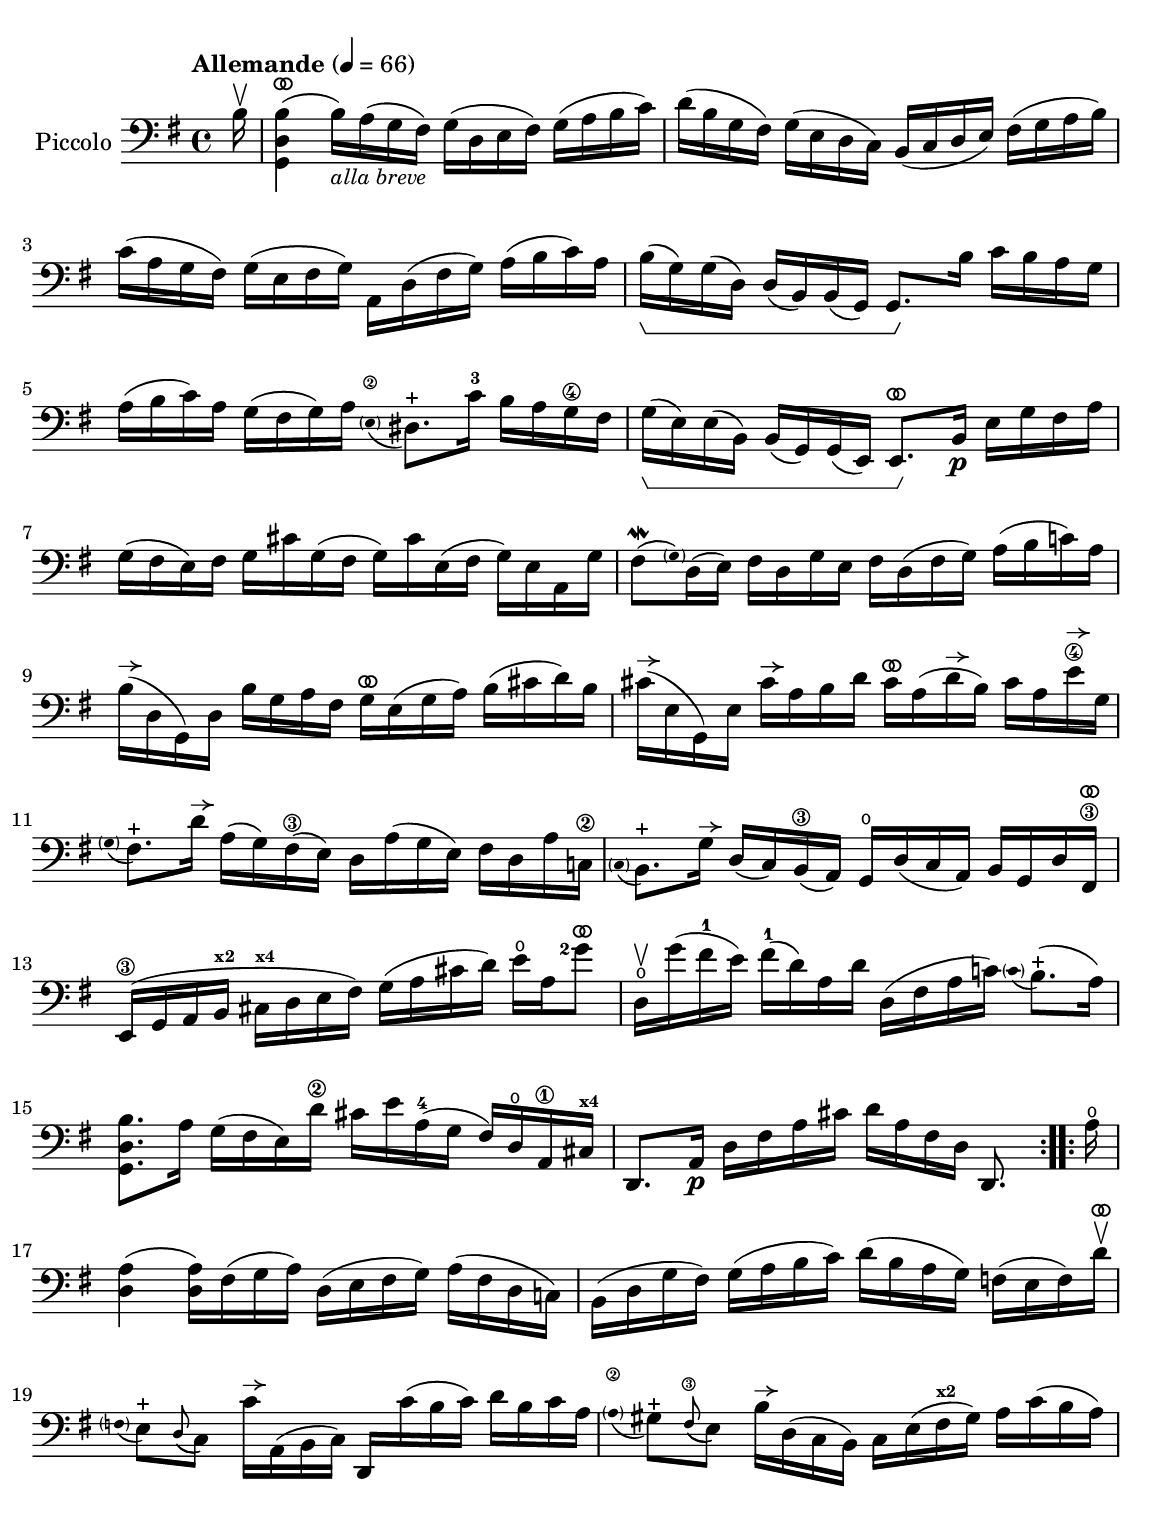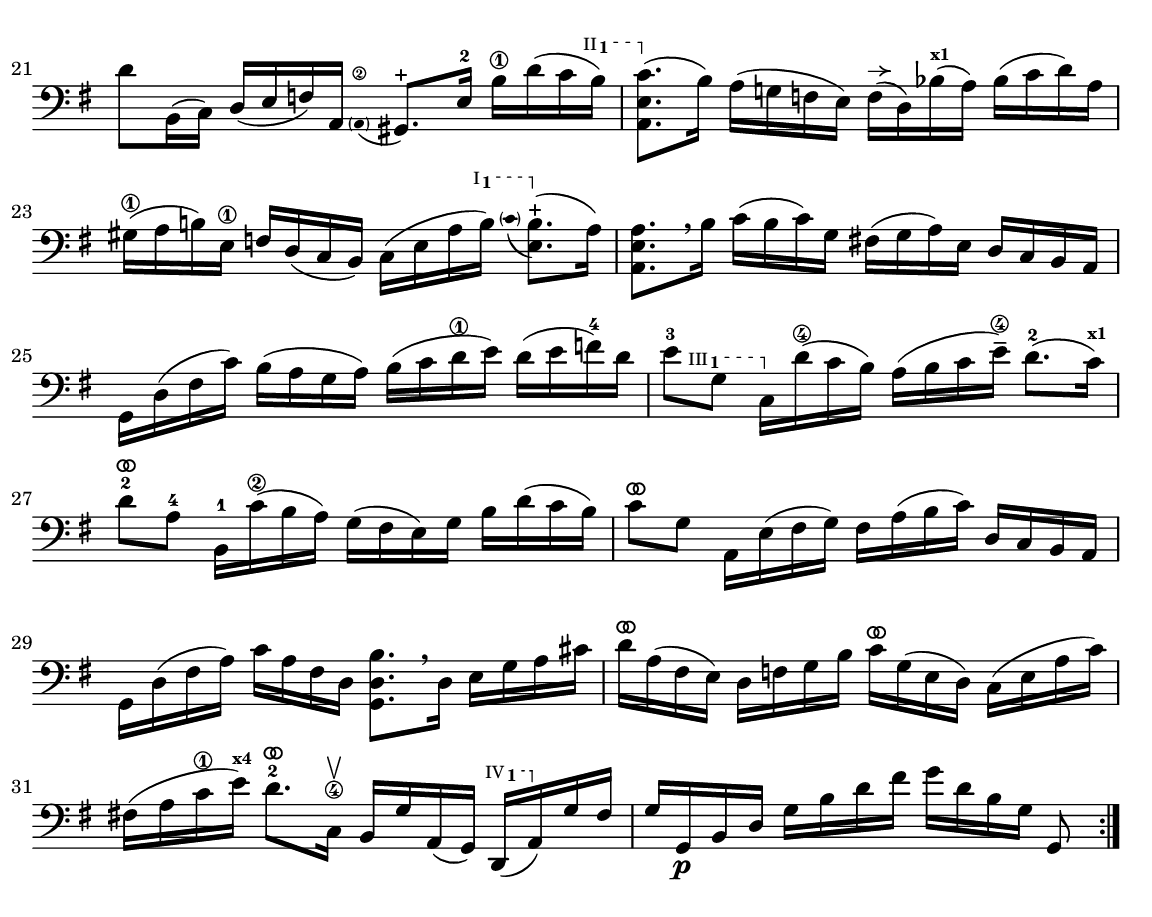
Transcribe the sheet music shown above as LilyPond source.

#(set-global-staff-size 21)

\version "2.18.2"

\header {
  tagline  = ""
}

\language "italiano"

% iPad Pro 12.9

\paper {
  paper-width  = 195\mm
  paper-height = 260\mm
%  indent = #0
  page-count = #2
  line-width = #184
  print-page-number = ##f
  ragged-last-bottom = ##t
  ragged-bottom = ##f
%  ragged-last = ##t
}

% function parentheAll allows for accidental symbol to be included in parentheses
%
parentheAll = #(define-music-function (parser location note) (ly:music?)
#{
  \once \override ParenthesesItem.font-size = #-1
  \once \override ParenthesesItem.stencil = #(lambda (grob)
       (let* ((acc (ly:grob-object (ly:grob-parent grob Y) 'accidental-grob))
              (dot (ly:grob-object (ly:grob-parent grob Y) 'dot)))
         (if (not (null? acc)) (ly:pointer-group-interface::add-grob grob 'elements acc))
         (if (not (null? dot)) (ly:pointer-group-interface::add-grob grob 'elements dot))
         (parentheses-item::print grob)))
  \parenthesize $note
#})

% \phrasingSlurDashed
% \SlurDashed
% \slurSolid

allongerUne = \markup {
  \center-column {
    \combine
    \draw-line #'(-2 . 0)
    \arrow-head #X #RIGHT ##f
  }
}

ringsps = #"
  0.15 setlinewidth
  0.9 0.6 moveto
  0.4 0.6 0.5 0 361 arc
  stroke
  1.0 0.6 0.5 0 361 arc
  stroke
  "

vibrato = \markup {
  \with-dimensions #'(-0.2 . 1.6) #'(0 . 1.2)
  \postscript #ringsps
}

startModernBarre =
#(define-event-function (parser location fretnum partial)
   (number? number?)
    #{
      \tweak bound-details.left.text
        \markup
          \teeny \concat {
          #(format #f "~@r" fretnum)
          \hspace #.2
          \lower #.3 \small \bold \fontsize #-2 #(number->string partial)
          \hspace #.5
        }
      \tweak font-size -1
      \tweak font-shape #'upright
      \tweak style #'dashed-line
      \tweak dash-fraction #0.3
      \tweak dash-period #1
      \tweak bound-details.left.stencil-align-dir-y #0.35
      \tweak bound-details.left.padding 2.5 % was 0.25
      \tweak bound-details.left.attach-dir -1
      \tweak bound-details.left-broken.text ##f
      \tweak bound-details.left-broken.attach-dir -1
      %% adjust the numeric values to fit your needs:
      \tweak bound-details.left-broken.padding 0.5 %% was 1.5
      \tweak bound-details.right-broken.padding 0
      \tweak bound-details.right.padding 0.25
      \tweak bound-details.right.attach-dir 2
      \tweak bound-details.right-broken.text ##f
      \tweak bound-details.right.text
        \markup
          \with-dimensions #'(0 . 0) #'(-.3 . 0) %% was (0 . -1)
          \draw-line #'(0 . -1)
      \startTextSpan
   #})

stopBarre = \stopTextSpan

% Analysis brackets under the staff

\layout {
  \context {
    \Voice
    \consists "Horizontal_bracket_engraver"
  }
}

\score {
  \new Staff
  \with{instrumentName=#"Piccolo"}{
    \set fingeringOrientations = #'(left)
    \override Beam.auto-knee-gap = #2
    \override Hairpin.to-barline = ##f
    \override ParenthesesItem.padding = #0.1
    \override ParenthesesItem.font-size = #-1

    \tempo "Allemande" 4 = 66
    \time 4/4
    \key sol \major
    \clef "bass"

    \repeat volta 2 {
    | \partial 16
      si16^\upbow
    | <<sol,4 re4 si4(^\vibrato>>
      si16)_\markup{\italic\small "alla breve"} la16( sol16 fad16) sol16( re16 mi16 fad16)
      sol16( la16 si16 do'16)
    | re'16( si16 sol16 fad16) sol16( mi16 re16 do16)
      si,16( do16 re16 mi16) fad16( sol16 la16 si16)
    | do'16( la16 sol16 fad16) sol16( mi16 fad16 sol16)
      la,16 re16( fad16 sol16) la16( si16 do'16) la16
    | si16(\startGroup sol16) sol16( re16) re16( si,16)
      si,16( sol,16) sol,8.\stopGroup si16 do'16 si16 la16 sol16
    | la16( si16 do'16) la16 sol16( fad16 sol16) la16
      \appoggiatura {\hide Stem \parenthesize mi8\2 \undo \hide Stem} red8.-+
      do'16-3 si16 la16 sol16\4 fad16
    | sol16(\startGroup mi16) mi16( si,16)
      si,16( sol,16) sol,16( mi,16) mi,8.^\vibrato\stopGroup
      si,16\p mi16 sol16 fad16 la16
    | sol16( fad16 mi16) fad16 sol16 dod'16 sol16( fad16
      sol16) dod'16 mi16( fad16 sol16) mi16 la,16 sol16
    | fad8\mordent( \grace {\hide Stem \parenthesize sol) \undo \hide Stem}
      re16( mi16) fad16 re16 sol16 mi16 fad16
      re16( fad16 sol16) la16( si16 do'!16) la16
    | si16^\allongerUne( re16 sol,16) re16 si16 sol16 la16 fad16
      sol16^\vibrato mi16( sol16 la16) si16( dod'16 re'16) si16 
    | dod'16^\allongerUne( mi16 sol,16) mi16 dod'16^\allongerUne la16 si16 re'16
      dod'16^\vibrato la16( re'16^\allongerUne si16) dod'16 la16 mi'16\4^\allongerUne sol16
    | \appoggiatura {\hide Stem \parenthesize sol8 \undo \hide Stem}
      fad8.-+ re'16^\allongerUne la16( sol16) fad16(\3 mi16) re16
      la16( sol16 mi16) fad16 re16 la16 do!16\2
    | \appoggiatura {\hide Stem \parenthesize do8 \undo \hide Stem} si,8.-+
      sol16^\allongerUne re16( do16) si,16(\3 la,16) sol,16\open
      re16( do16 la,16) si,16 sol,16 re16 fad,16\3^\vibrato
    | mi,16(\3 sol,16 la,16 si,16^\markup{\bold\teeny x2}
      dod16^\markup{\bold\teeny x4} re16 mi16 fad16)
      sol16( la16 dod'16 re'16) mi'16\open la16 <sol'\finger 2>8^\vibrato
    | re16\upbow\open sol'16( fad'16-1 mi'16) fad'16(-1
      re'16) la16 re'16 re16( fad16 la16 do'!16)
      \appoggiatura {\hide Stem \parenthesize do'8 \undo \hide Stem} si8.-+(
      la16)
    | <<sol,8. re8. si8.>> la16 sol16( fad16 mi16) re'16\2
      dod'16 mi'16 la16(-4 sol16 fad16) re16\open la,16\1
      dod16^\markup{\bold\teeny x4}
    | re,8. la,16\p re16 fad16 la16 dod'16 re'16 la16 fad16 re16 re,8.
    }

    \repeat volta 2 {
    | \partial 16
      la16\open
    | \set Score.currentBarNumber = #17
      <<re4 la4(>> <<re16 la16)>> fad16( sol16 la16)
      re16( mi16 fad16 sol16) la16( fad16 re16 do!16)
    | si,16( re16 sol16 fad16) sol16( la16 si16 do'16)
      re'16( si16 la16 sol16) fa!16( mi16 fa16) re'16\upbow^\vibrato
    | \appoggiatura {\hide Stem \parentheAll fa8 \undo \hide Stem}
      mi8[-+ \appoggiatura re8( do8)] do'16^\allongerUne la,16( si,16 do16) re,16
      do'16( si16 do'16) re'16 si16 do'16 la16
    | \appoggiatura {\hide Stem \parenthesize la8\2 \undo \hide Stem}
      sold8-+ \appoggiatura fad8(\3 mi8) si16^\allongerUne re16( do16 si,16)
      do16 mi16( fad16^\markup{\bold\teeny x2} sold16) la16 do'16( si16 la16)
    | re'8 si,16( do16) re16( mi16 fa16) la,16
      \appoggiatura {\hide Stem \parenthesize la,8\2 \undo \hide Stem}
      sold,8.-+ mi16-2 si16\1 re'16( do'16
      \startModernBarre #2 #1 si16)
    | <<la,8. mi8. do'8.(\stopBarre>> si16) la16( sol!16 fa!16 mi16)
      fa16(^\allongerUne re16) sib16(^\markup{\bold\teeny x1} la16) sib16( do'16 re'16) la16
    | sold16(\1 la16 si!16) mi16\1 fa!16 re16( do16 si,16)
      do16( mi16 la16 \startModernBarre #1 #1 si16)
      <<mi8.
        \appoggiatura {\hide Stem \parenthesize do'8 \undo \hide Stem}
        si8.-+(\stopBarre>> la16)
    | <<la,8. mi8. la8.[>> \breathe si16] do'16( si16 do'16) sol16
      fad!16( sol16 la16) mi16 re16 do16 si,16 la,16
    | sol,16 re16( fad16 do'16) si16( la16 sol16 la16)
      si16( do'16 re'16\1 mi'16) re'16( mi'16 fa'16)-4 re'16
    | mi'8-3 \startModernBarre #3 #1 sol8 do16 \stopBarre re'16(\4 do'16 si16)
      la16( si16 do'16 mi'16--)\4 re'8.(-2 do'16)^\markup{\bold\teeny x1}
    | re'8-2^\vibrato la8-4 si,16-1 do'16(\2 si16 la16)
      sol16( fad16 mi16) sol16 si16 re'16( do'16 si16)
    | do'8^\vibrato sol8 la,16 mi16( fad16 sol16)
      fad16 la16( si16 do'16) re16 do16 si,16 la,16
    | sol,16 re16( fad16 la16) do'16 la16 fad16 re16
      <<sol,8. re8. si8.[>> \breathe re16] mi16 sol16 la16 dod'16
    | re'16^\vibrato la16( fad16 mi16) re16 fa!16 sol16 si16
      do'16^\vibrato sol16( mi16 re16) do16( mi16 la16 do'16)
    | fad!16( la16 do'16\1 mi'16)^\markup{\bold\teeny x4} re'8.-2^\vibrato
      do16\4\upbow si,16 sol16 la,16( sol,16)
      \startModernBarre #4 #1 re,16( la,16) \stopBarre sol16 fad16
    | sol16 sol,16\p si,16 re16 sol16 si16 re'16 fad'16
      sol'16 re'16 si16 sol16 sol,8
    }
  }
}
